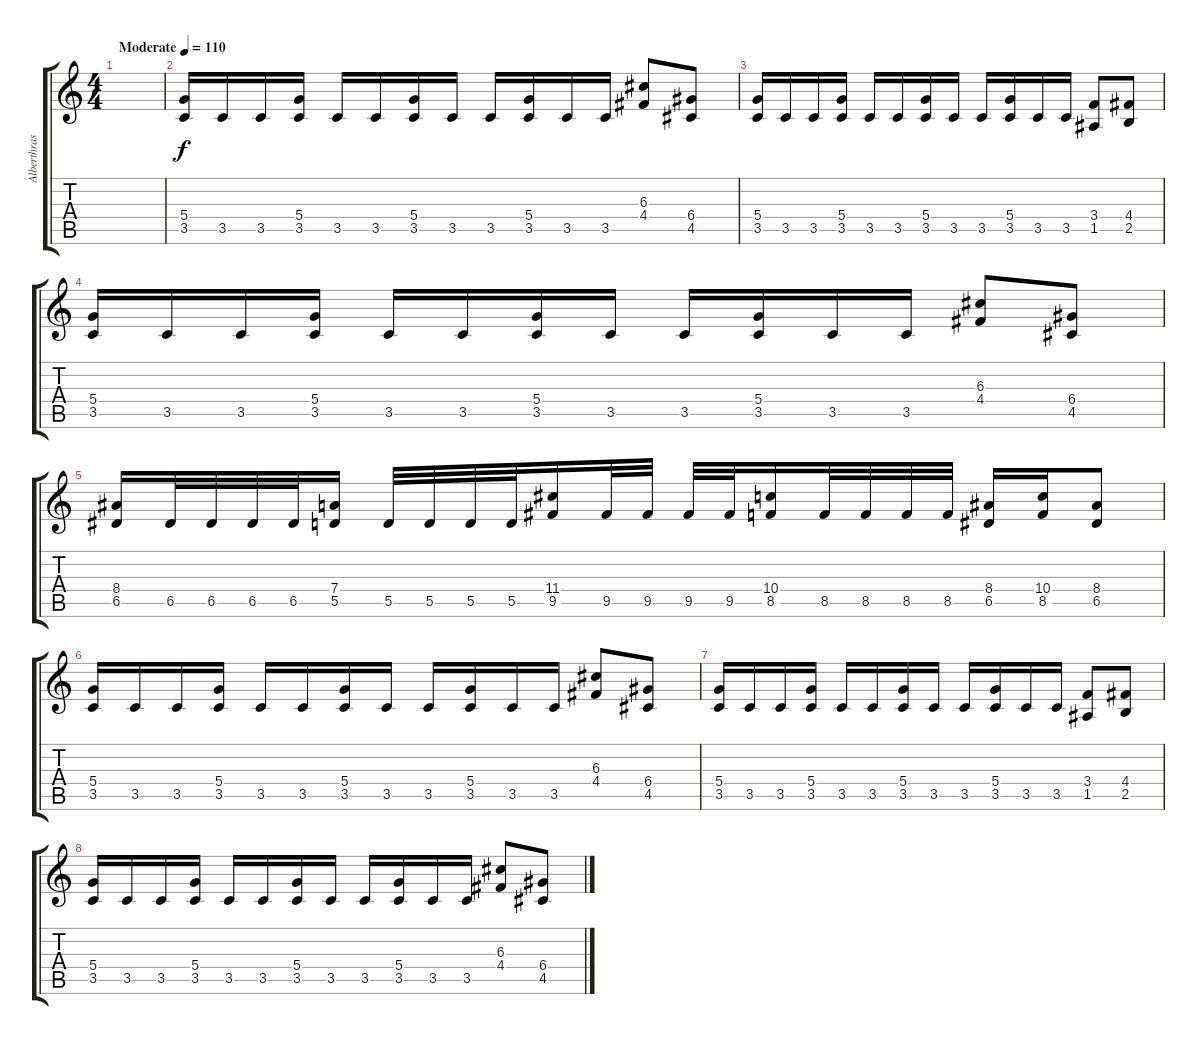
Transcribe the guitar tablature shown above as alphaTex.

\track ("Alberthrash" "Alberthras") {instrument distortionguitar}
\staff {score tabs}
\tuning (E4 B3 G3 D3 A2 E2) {hide}
\ts (4 4)
\tempo (110 "Moderate")
\clef g2
\ks c
|
(5.4 3.5).16 3.5.16 3.5.16 (5.4 3.5).16 3.5.16 3.5.16 (5.4 3.5).16 3.5.16 3.5.16 (5.4 3.5).16 3.5.16 3.5.16 (6.3 4.4).8 (6.4 4.5).8 |
(5.4 3.5).16 3.5.16 3.5.16 (5.4 3.5).16 3.5.16 3.5.16 (5.4 3.5).16 3.5.16 3.5.16 (5.4 3.5).16 3.5.16 3.5.16 (3.4 1.5).8 (4.4 2.5).8 |
(5.4 3.5).16 3.5.16 3.5.16 (5.4 3.5).16 3.5.16 3.5.16 (5.4 3.5).16 3.5.16 3.5.16 (5.4 3.5).16 3.5.16 3.5.16 (6.3 4.4).8 (6.4 4.5).8 |
(8.4 6.5).16 6.5.32 6.5.32 6.5.32 6.5.32 (7.4 5.5).16 5.5.32 5.5.32 5.5.32 5.5.32 (11.4 9.5).16 9.5.32 9.5.32 9.5.32 9.5.32 (10.4 8.5).16 8.5.32 8.5.32 8.5.32 8.5.32 (8.4 6.5).16 (10.4 8.5).16 (8.4 6.5).8 |
(5.4 3.5).16 3.5.16 3.5.16 (5.4 3.5).16 3.5.16 3.5.16 (5.4 3.5).16 3.5.16 3.5.16 (5.4 3.5).16 3.5.16 3.5.16 (6.3 4.4).8 (6.4 4.5).8 |
(5.4 3.5).16 3.5.16 3.5.16 (5.4 3.5).16 3.5.16 3.5.16 (5.4 3.5).16 3.5.16 3.5.16 (5.4 3.5).16 3.5.16 3.5.16 (3.4 1.5).8 (4.4 2.5).8 |
(5.4 3.5).16 3.5.16 3.5.16 (5.4 3.5).16 3.5.16 3.5.16 (5.4 3.5).16 3.5.16 3.5.16 (5.4 3.5).16 3.5.16 3.5.16 (6.3 4.4).8 (6.4 4.5).8
